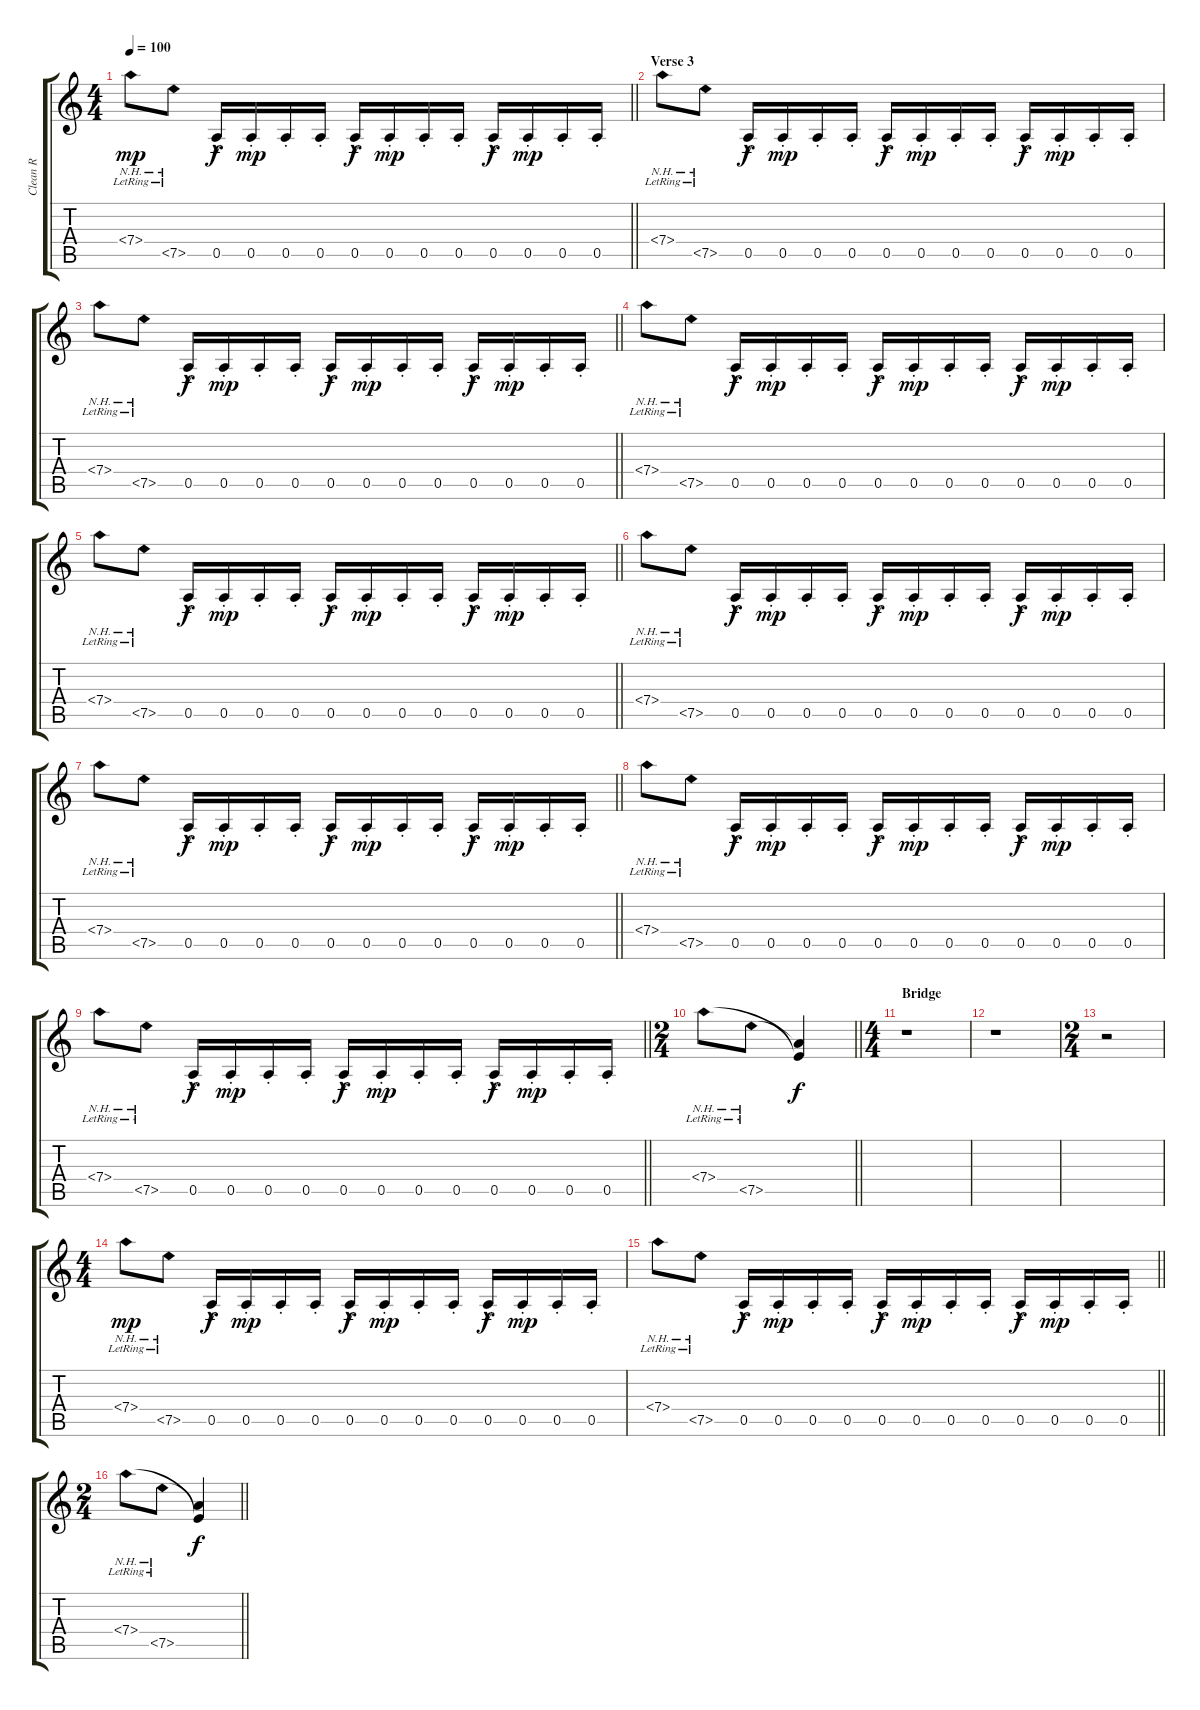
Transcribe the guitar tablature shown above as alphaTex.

\track ("Clean R" "Clean R") {instrument acousticguitarsteel}
\staff {score tabs}
\tuning (E4 B3 G3 D3 A2 D2) {hide}
\ts (4 4)
\tempo 100
\clef g2
\barLineRight lightlight
\ks c
7.4{nh lr}.8{dy mp} 7.5{nh lr}.8 0.5{hac}.16{dy f} 0.5{st}.16{dy mp} 0.5{st}.16 0.5{st}.16 0.5{hac}.16{dy f} 0.5{st}.16{dy mp} 0.5{st}.16 0.5{st}.16 0.5{hac}.16{dy f} 0.5{st}.16{dy mp} 0.5{st}.16 0.5{st}.16 |
\section ("" "Verse 3")
7.4{nh lr}.8 7.5{nh lr}.8 0.5{hac}.16{dy f} 0.5{st}.16{dy mp} 0.5{st}.16 0.5{st}.16 0.5{hac}.16{dy f} 0.5{st}.16{dy mp} 0.5{st}.16 0.5{st}.16 0.5{hac}.16{dy f} 0.5{st}.16{dy mp} 0.5{st}.16 0.5{st}.16 |
\barLineRight lightlight
7.4{nh lr}.8 7.5{nh lr}.8 0.5{hac}.16{dy f} 0.5{st}.16{dy mp} 0.5{st}.16 0.5{st}.16 0.5{hac}.16{dy f} 0.5{st}.16{dy mp} 0.5{st}.16 0.5{st}.16 0.5{hac}.16{dy f} 0.5{st}.16{dy mp} 0.5{st}.16 0.5{st}.16 |
7.4{nh lr}.8 7.5{nh lr}.8 0.5{hac}.16{dy f} 0.5{st}.16{dy mp} 0.5{st}.16 0.5{st}.16 0.5{hac}.16{dy f} 0.5{st}.16{dy mp} 0.5{st}.16 0.5{st}.16 0.5{hac}.16{dy f} 0.5{st}.16{dy mp} 0.5{st}.16 0.5{st}.16 |
\barLineRight lightlight
7.4{nh lr}.8 7.5{nh lr}.8 0.5{hac}.16{dy f} 0.5{st}.16{dy mp} 0.5{st}.16 0.5{st}.16 0.5{hac}.16{dy f} 0.5{st}.16{dy mp} 0.5{st}.16 0.5{st}.16 0.5{hac}.16{dy f} 0.5{st}.16{dy mp} 0.5{st}.16 0.5{st}.16 |
7.4{nh lr}.8 7.5{nh lr}.8 0.5{hac}.16{dy f} 0.5{st}.16{dy mp} 0.5{st}.16 0.5{st}.16 0.5{hac}.16{dy f} 0.5{st}.16{dy mp} 0.5{st}.16 0.5{st}.16 0.5{hac}.16{dy f} 0.5{st}.16{dy mp} 0.5{st}.16 0.5{st}.16 |
\barLineRight lightlight
7.4{nh lr}.8 7.5{nh lr}.8 0.5{hac}.16{dy f} 0.5{st}.16{dy mp} 0.5{st}.16 0.5{st}.16 0.5{hac}.16{dy f} 0.5{st}.16{dy mp} 0.5{st}.16 0.5{st}.16 0.5{hac}.16{dy f} 0.5{st}.16{dy mp} 0.5{st}.16 0.5{st}.16 |
7.4{nh lr}.8 7.5{nh lr}.8 0.5{hac}.16{dy f} 0.5{st}.16{dy mp} 0.5{st}.16 0.5{st}.16 0.5{hac}.16{dy f} 0.5{st}.16{dy mp} 0.5{st}.16 0.5{st}.16 0.5{hac}.16{dy f} 0.5{st}.16{dy mp} 0.5{st}.16 0.5{st}.16 |
\barLineRight lightlight
7.4{nh lr}.8 7.5{nh lr}.8 0.5{hac}.16{dy f} 0.5{st}.16{dy mp} 0.5{st}.16 0.5{st}.16 0.5{hac}.16{dy f} 0.5{st}.16{dy mp} 0.5{st}.16 0.5{st}.16 0.5{hac}.16{dy f} 0.5{st}.16{dy mp} 0.5{st}.16 0.5{st}.16 |
\ts (2 4)
\barLineRight lightlight
7.4{nh lr}.8 7.5{nh lr}.8 (7.4{t} 7.5{t}).4{dy f} |
\ts (4 4)
\section ("" "Bridge")
r.1 |
r.1 |
\ts (2 4)
r.2 |
\ts (4 4)
7.4{nh lr}.8{dy mp} 7.5{nh lr}.8 0.5{hac}.16{dy f} 0.5{st}.16{dy mp} 0.5{st}.16 0.5{st}.16 0.5{hac}.16{dy f} 0.5{st}.16{dy mp} 0.5{st}.16 0.5{st}.16 0.5{hac}.16{dy f} 0.5{st}.16{dy mp} 0.5{st}.16 0.5{st}.16 |
\barLineRight lightlight
7.4{nh lr}.8 7.5{nh lr}.8 0.5{hac}.16{dy f} 0.5{st}.16{dy mp} 0.5{st}.16 0.5{st}.16 0.5{hac}.16{dy f} 0.5{st}.16{dy mp} 0.5{st}.16 0.5{st}.16 0.5{hac}.16{dy f} 0.5{st}.16{dy mp} 0.5{st}.16 0.5{st}.16 |
\ts (2 4)
\barLineRight lightlight
7.4{nh lr}.8 7.5{nh lr}.8 (7.4{t} 7.5{t}).4{dy f}
